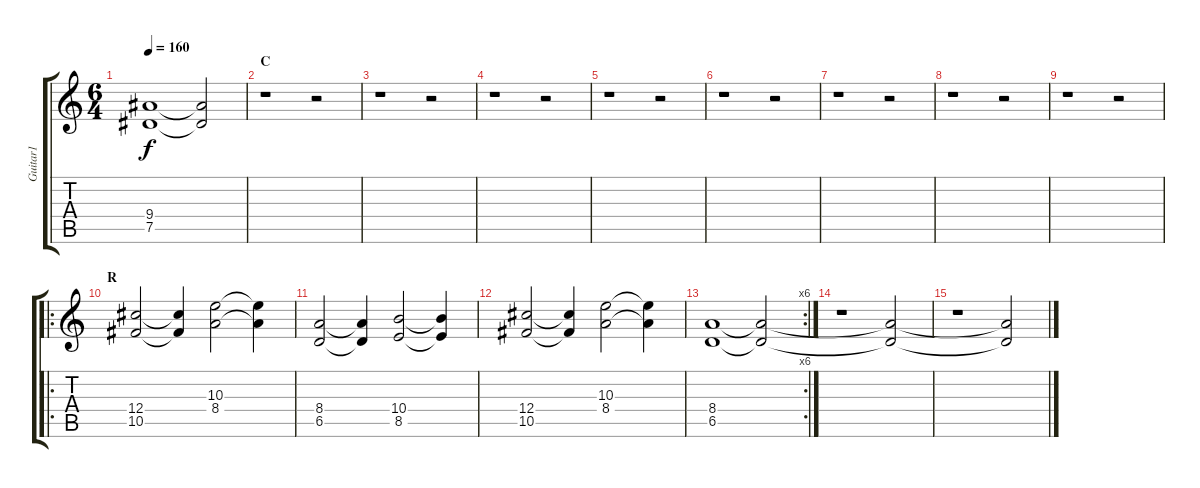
\track ("Guitar1" "Guitar1") {instrument distortionguitar}
\staff {score tabs}
\tuning (Eb4 Bb3 Gb3 Db3 Ab2 Eb2) {hide}
\ts (6 4)
\tempo 160
\clef g2
\ks c
(9.4 7.5).1{dy f} (9.4{t} 7.5{t}).2 |
\section ("" "C")
r.1 r.2 |
r.1 r.2 |
r.1 r.2 |
r.1 r.2 |
r.1 r.2 |
r.1 r.2 |
r.1 r.2 |
r.1 r.2 |
\ro
\section ("" "R")
(12.4 10.5).2 (12.4{t} 10.5{t}).4 (10.3 8.4).2 (10.3{t} 8.4{t}).4 |
(8.4 6.5).2 (8.4{t} 6.5{t}).4 (10.4 8.5).2 (10.4{t} 8.5{t}).4 |
(12.4 10.5).2 (12.4{t} 10.5{t}).4 (10.3 8.4).2 (10.3{t} 8.4{t}).4 |
\rc 6
(8.4 6.5).1 (8.4{t} 6.5{t}).2 |
r.1 (8.4{t} 6.5{t}).2 |
r.1 (8.4{t} 6.5{t}).2
